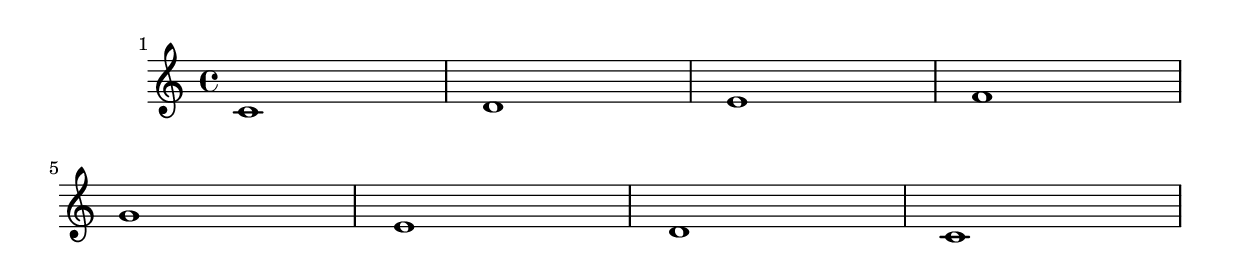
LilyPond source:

%% Do not edit this file; it is automatically
%% generated from LSR http://lsr.dsi.unimi.it
%% This file is in the public domain.
\version "2.13.16"

\header {
  lsrtags = "rhythms"

%% Translation of GIT committish: 5a7301fc350ffc3ab5bd3a2084c91666c9e9a549
  texidoces = "

De forma predeterminada se suprime el número del primer compás de una
partitura si es menor o igual a @q{1}.  Al establecer el valor de
@code{barNumberVisibility} a @code{all-bar-numbers-visible}, se puede
imprimir cualquier número de compás para el primer compás y todos los
siguientes.  Observe que, para que esto funcione, se debe insertar una
líinea divisoria vacía antes de la primera nota.

"

  doctitlees = "Imprimir el número de compás en el primer compás"


%% Translation of GIT committish: 0a868be38a775ecb1ef935b079000cebbc64de40
  texidocde = "
Standardmäßig wird die erste Taktzahl einer Paritur nicht gesetzt,
wenn sie weniger oder gleich '1' ist.  Indem man @code{barNumberVisibility}
auf @code{all-bar-numbers-visible} setzt, kann eine beliebige
Taktzahl für den ersten und die folgenden Takte gesetzt werden.
Eine leere Taktlinie muss jedoch vor der ersten Note eingefügt
werden, damit das funktioniert.

"
  doctitlede = "Setzen der Taktnummer für den ersten Takt"


%% Translation of GIT committish: 374d57cf9b68ddf32a95409ce08ba75816900f6b
  texidocfr = "
Par défaut, LilyPond n'affiche pas le premier numéro de mesure s'il est
inférieur à 2. Le fait de définir @code{barNumberVisibility} à
@code{all-bar-numbers-visible} vous permettra d'imprimer n'importe quel
numéro pour la première mesure.  À noter que l'impression d'un numéro
de mesure ne peut intervenir que s'il y a une barre.  Aussi, pour
pouvoir le faire au début d'un morceau, devrez-vous ajouter une barre
vide avant la première note.

"
  doctitlefr = "Afficher le numéro de la première mesure"

  texidoc = "
By default, the first bar number in a score is suppressed if it is less
than or equal to `1'.  By setting @code{barNumberVisibility} to
@code{all-bar-numbers-visible}, any bar number can be printed for the
first measure and all subsequent measures.  Note that an empty bar line
must be inserted before the first note for this to work.

"
  doctitle = "Printing the bar number for the first measure"
} % begin verbatim

\relative c' {
  \set Score.barNumberVisibility = #all-bar-numbers-visible
  \bar ""
  c1 | d | e | f \break
  g1 | e | d | c
}

